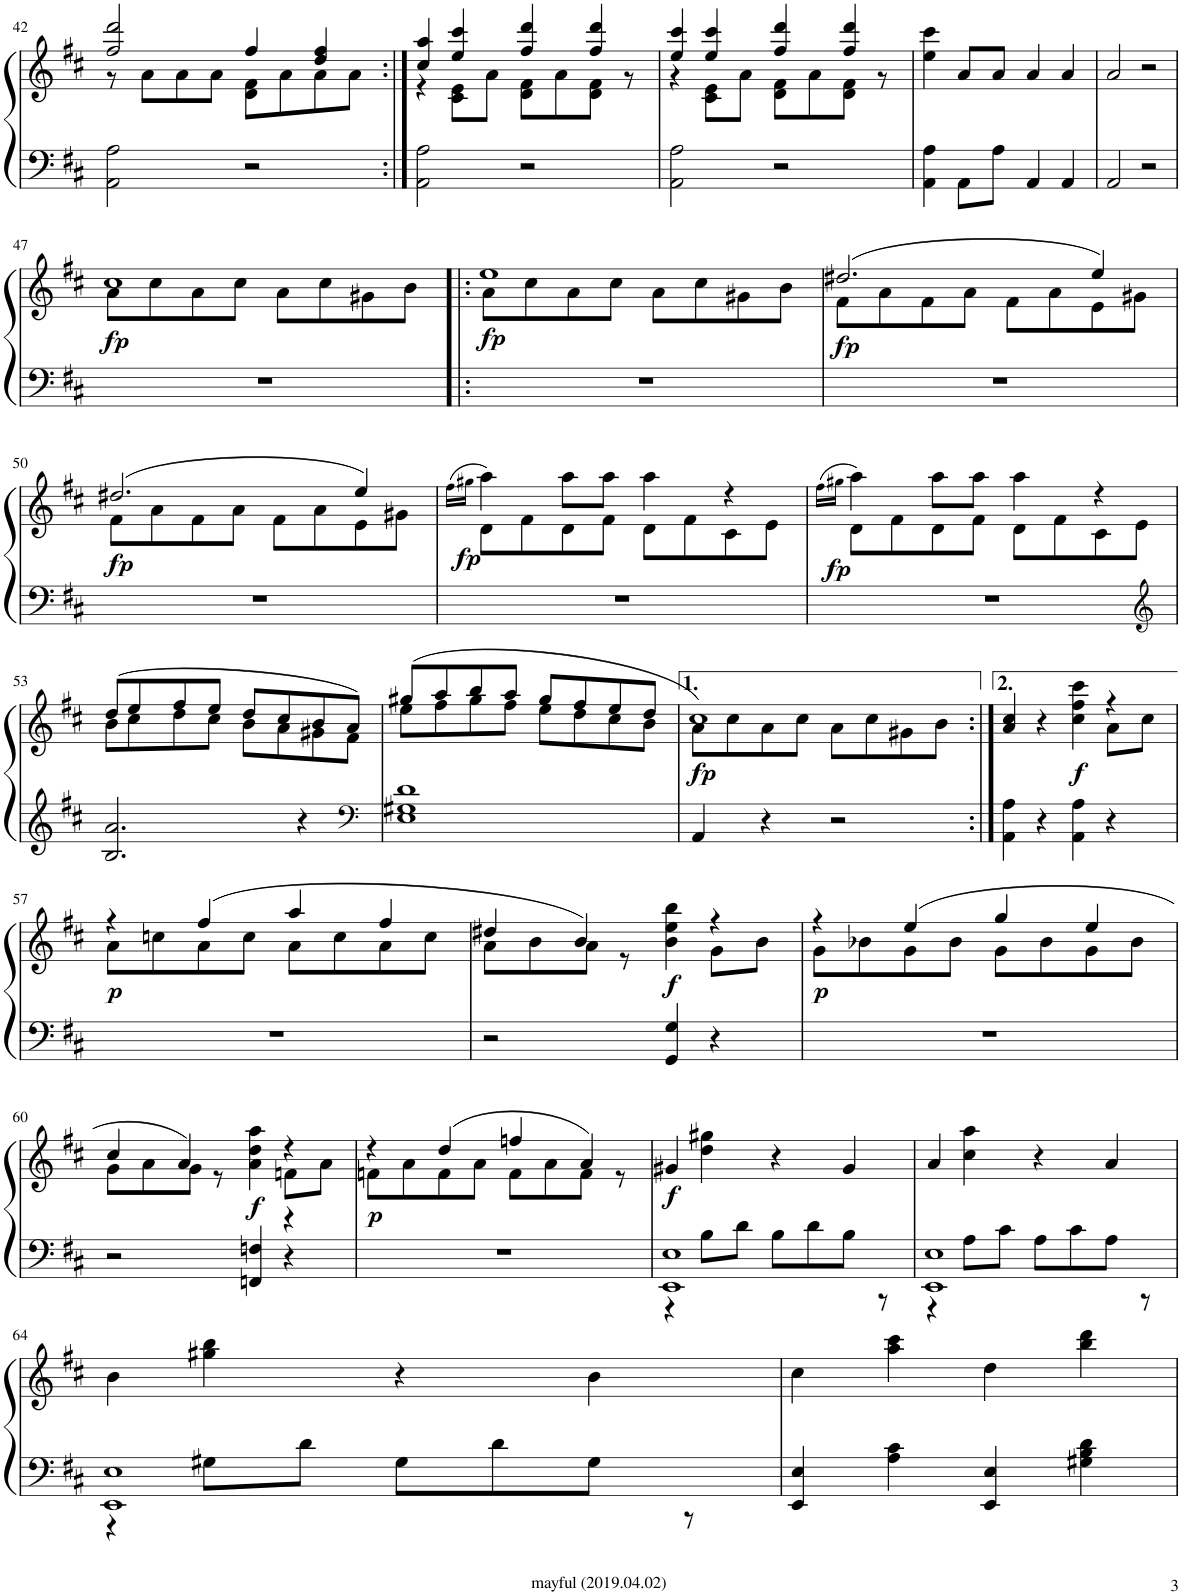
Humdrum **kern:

**kern	**kern	**dynam
*part1	*part1	*part1
*staff2	*staff1	*staff1/2
*I"피아노	*	*
!!LO:PB:g=z
*clefF4	*clefG2	*
*k[f#c#]	*k[f#c#]	*
*M2/2	*M2/2	*
*met(c|)	*met(c|)	*
=42	=42	=42
*	*^	*
2AA\ 2A\	2ff#/ 2ddd/	8r	.
.	.	8a\L	.
.	.	8a\	.
.	.	8a\J	.
2r	4ff#/	8d\ 8f#\L	.
.	.	8a\	.
.	4dd/ 4ff#/	8a\	.
.	.	8a\J	.
=43:|!	=43:|!	=43:|!	=43:|!
*	*	*^	*
2AA\ 2A\	4cc#/ 4aa/	4r	8ryy	.
.	.	.	8ryy	.
.	4ee/ 4ccc#/	8c#\ 8e\L	2.ryy	.
.	.	8a\J	.	.
2r	4ff#/ 4ddd/	8d\ 8f#\L	.	.
.	.	8a\	.	.
.	4ff#/ 4ddd/	8d\ 8f#\J	.	.
.	.	8r	.	.
=44	=44	=44	=44	=44
2AA\ 2A\	4ee/ 4ccc#/	4r	8ryy	.
.	.	.	8ryy	.
.	4ee/ 4ccc#/	8c#\ 8e\L	2.ryy	.
.	.	8a\J	.	.
2r	4ff#/ 4ddd/	8d\ 8f#\L	.	.
.	.	8a\	.	.
.	4ff#/ 4ddd/	8d\ 8f#\J	.	.
.	.	8r	.	.
*	*v	*v	*v	*
=45	=45	=45
4AA\ 4A\	4ee\ 4ccc#\	.
8AA\L	8a/L	.
8A\J	8a/J	.
4AA/	4a/	.
4AA/	4a/	.
=46	=46	=46
2AA/	2a/	.
2r	2r	.
!!LO:LB:g=z
=47	=47	=47
*	*^	*
!	!	!	!LO:DY:b
1r	1cc#	8a\L	fp
.	.	8cc#\	.
.	.	8a\	.
.	.	8cc#\J	.
.	.	8a\L	.
.	.	8cc#\	.
.	.	8g#X\	.
.	.	8b\J	.
=48!|:	=48!|:	=48!|:	=48!|:
!	!	!	!LO:DY:b
1r	1ee	8a\L	fp
.	.	8cc#\	.
.	.	8a\	.
.	.	8cc#\J	.
.	.	8a\L	.
.	.	8cc#\	.
.	.	8g#X\	.
.	.	8b\J	.
=49	=49	=49	=49
!	!	!	!LO:DY:b
1r	(2.dd#X/	8f#\L	fp
.	.	8a\	.
.	.	8f#\	.
.	.	8a\J	.
.	.	8f#\L	.
.	.	8a\	.
.	4ee/)	8e\	.
.	.	8g#X\J	.
!!LO:LB:g=z	!!
=50	=50	=50	=50
!	!	!	!LO:DY:b
1r	(2.dd#X/	8f#\L	fp
.	.	8a\	.
.	.	8f#\	.
.	.	8a\J	.
.	.	8f#\L	.
.	.	8a\	.
.	4ee/)	8e\	.
.	.	8g#X\J	.
=51	=51	=51	=51
.	(16qff#\LL	.	.
.	16qgg#X\JJ	.	.
!	!	!	!LO:DY:b
1r	4aa\)	8d\L	fp
.	.	8f#\	.
.	8aa\L	8d\	.
.	8aa\J	8f#\J	.
.	4aa\	8d\L	.
.	.	8f#\	.
.	4r	8c#\	.
.	.	8e\J	.
=52	=52	=52	=52
.	(16qff#\LL	.	.
.	16qgg#X\JJ	.	.
!	!	!	!LO:DY:b
1r	4aa\)	8d\L	fp
.	.	8f#\	.
.	8aa\L	8d\	.
.	8aa\J	8f#\J	.
.	4aa\	8d\L	.
.	.	8f#\	.
.	4r	8c#\	.
.	.	8e\J	.
!!LO:LB:g=z	!!
=53	=53	=53	=53
*clefG2	*	*	*
2.B/ 2.a/	(>8dd/L	8b\L	.
.	8ee/	8cc#\	.
.	8ff#/	8dd\	.
.	8ee/J	8cc#\J	.
.	8dd/L	8b\L	.
.	8cc#/	8a\	.
4r	8b/	8g#X\	.
.	8a/J)	8f#\J	.
=54	=54	=54	=54
*clefF4	*	*	*
1E 1G#X 1d	(8gg#X/L	8ee\L	.
.	8aa/	8ff#\	.
.	8bb/	8gg#\	.
.	8aa/J	8ff#\J	.
.	8gg#/L	8ee\L	.
.	8ff#/	8dd\	.
.	8ee/	8cc#\	.
.	8dd/J	8b\J	.
=55	=55	=55	=55
!	!	!	!LO:DY:b
4AA/	1cc#)	8a\L	fp
.	.	8cc#\	.
4r	.	8a\	.
.	.	8cc#\J	.
2r	.	8a\L	.
.	.	8cc#\	.
.	.	8g#X\	.
.	.	8b\J	.
=56:|!	=56:|!	=56:|!	=56:|!
4AA\ 4A\	4a/ 4cc#/	2.ryy	.
4r	4r	.	.
!	!	!	!LO:DY:b
4AA\ 4A\	4cc#\ 4ff#\ 4ccc#\	.	f
4r	4r	8a\L	.
.	.	8cc#\J	.
!!LO:LB:g=z	!!
=57	=57	=57	=57
!	!	!	!LO:DY:b
1r	4r	8a\L	p
.	.	8ccn\	.
.	(4ff#/	8a\	.
.	.	8cc\J	.
.	4aa/	8a\L	.
.	.	8cc\	.
.	4ff#/	8a\	.
.	.	8cc\J	.
=58	=58	=58	=58
2r	4dd#X/	8a\L	.
.	.	8b\	.
.	4b/)	8a\J	.
.	.	8r	.
!	!	!	!LO:DY:b
4GG/ 4G/	4b\ 4ee\ 4bb\	4ryy	f
4r	4r	8g\L	.
.	.	8b\J	.
=59	=59	=59	=59
!	!	!	!LO:DY:b
1r	4r	8g\L	p
.	.	8b-X\	.
.	(4ee/	8g\	.
.	.	8b-\J	.
.	4gg/	8g\L	.
.	.	8b-\	.
.	4ee/	8g\	.
.	.	8b-\J	.
!!LO:LB:g=z
=60	=60	=60	=60
*	*	*^	*
2r	4cc#/	8g\L	8ryy	.
*	*	*v	*v	*
.	.	8a\	.
.	4a/)	8g\J	.
.	.	8r	.
!	!	!	!LO:DY:b
4FFn/ 4Fn/	4a\ 4dd\ 4aa\	4ryy	f
*	*	*^	*
.	.	.	8ryy	.
4r	4r	8fn\L	4r	.
.	.	8a\J	.	.
*	*	*v	*v	*
=61	=61	=61	=61
!	!	!	!LO:DY:b
1r	4r	8fn\L	p
.	.	8a\	.
.	(4dd/	8f\	.
.	.	8a\J	.
.	4ffn/	8f\L	.
.	.	8a\	.
.	4a/)	8f\J	.
.	.	8r	.
=62	=62	=62	=62
*^	*	*	*
!	!	!	!	!LO:DY:b
1EE 1E	4r	4g#X/	8ryy	f
.	.	.	8ryy	.
.	8B\L	4dd\ 4gg#X\	2.ryy	.
.	8d\J	.	.	.
.	8B\L	4r	.	.
.	8d\	.	.	.
.	8B\J	4g#/	.	.
.	8r	.	.	.
=63	=63	=63	=63	=63
1EE 1E	4r	4a/	8ryy	.
.	.	.	8ryy	.
.	8A\L	4cc#\ 4aa\	2.ryy	.
.	8c#\J	.	.	.
.	8A\L	4r	.	.
.	8c#\	.	.	.
.	8A\J	4a/	.	.
.	8r	.	.	.
!!LO:LB:g=z	!!
=64	=64	=64	=64	=64
1EE 1E	4r	4b\	8ryy	.
.	.	.	8ryy	.
.	8G#X\L	4gg#X\ 4bb\	2.ryy	.
.	8d\J	.	.	.
.	8G#\L	4r	.	.
.	8d\	.	.	.
.	8G#\J	4b\	.	.
.	8r	.	.	.
*v	*v	*	*	*
=65	=65	=65	=65
4EE/ 4E/	4cc#\	8ryy	.
.	.	8ryy	.
4A\ 4c#\	4aa\ 4ccc#\	8ryy	.
.	.	8ryy	.
4EE/ 4E/	4dd\	8ryy	.
.	.	8ryy	.
4G#X\ 4B\ 4d\	4bb\ 4ddd\	8ryy	.
.	.	8ryy	.
*	*v	*v	*
=	=	=
*-	*-	*-
